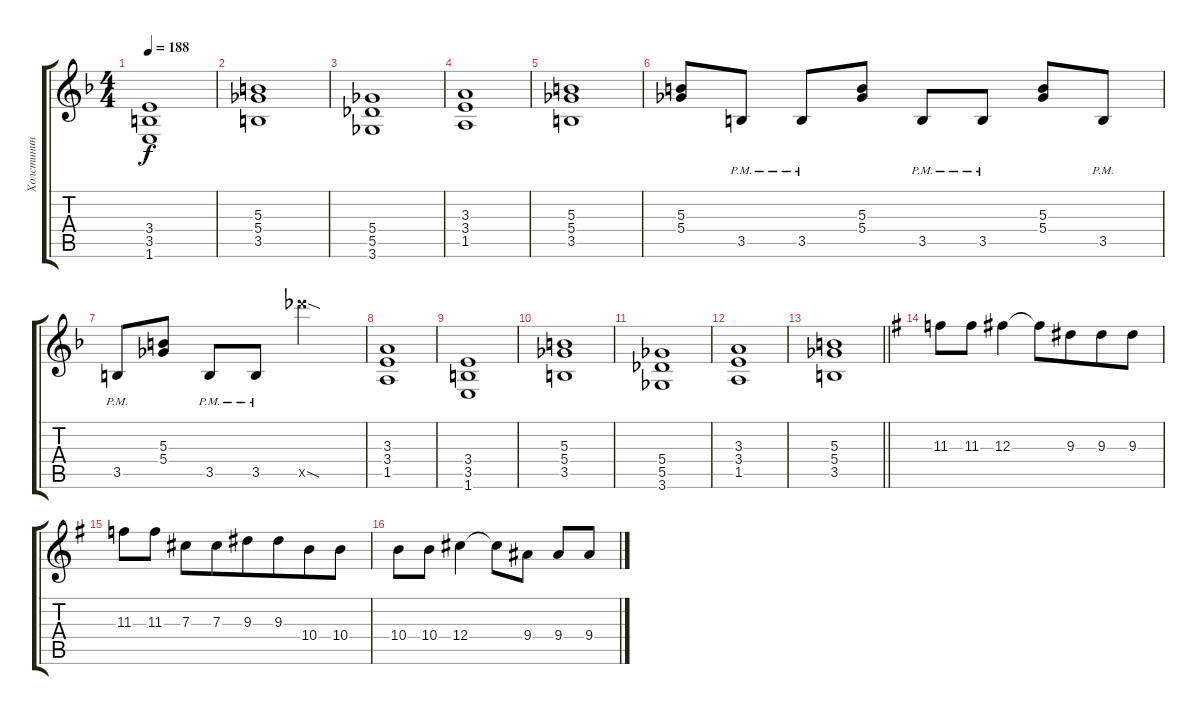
\track ("Холстинин" "Холстинин") {instrument distortionguitar}
\staff {score tabs}
\tuning (Eb4 Bb3 Gb3 Db3 Ab2 Eb2) {hide}
\ts (4 4)
\tempo 188
\clef g2
\ks f
(3.4 3.5 1.6).1{dy f} |
(5.3 5.4 3.5).1 |
(5.4 5.5 3.6).1 |
(3.3 3.4 1.5).1 |
(5.3 5.4 3.5).1 |
(5.3 5.4).8 3.5{pm}.8 3.5{pm}.8 (5.3 5.4).8 3.5{pm}.8 3.5{pm}.8 (5.3 5.4).8 3.5{pm}.8 |
3.5{pm}.8 (5.3 5.4).8 3.5{pm}.8 3.5{pm}.8 29.5{sod x}.2 |
(3.3 3.4 1.5).1 |
(3.4 3.5 1.6).1 |
(5.3 5.4 3.5).1 |
(5.4 5.5 3.6).1 |
(3.3 3.4 1.5).1 |
\barLineRight lightlight
(5.3 5.4 3.5).1 |
\ks g
11.3.8{beam merge} 11.3.8{beam merge} 12.3.4 12.3{t}.8 9.3.8{beam merge} 9.3.8{beam merge} 9.3.8 |
11.3.8{beam merge} 11.3.8 7.3.8{beam merge} 7.3.8{beam merge} 9.3.8 9.3.8{beam merge} 10.4.8{beam merge} 10.4.8 |
10.4.8 10.4.8 12.4.4 12.4{t}.8 9.4.8 9.4.8 9.4.8
